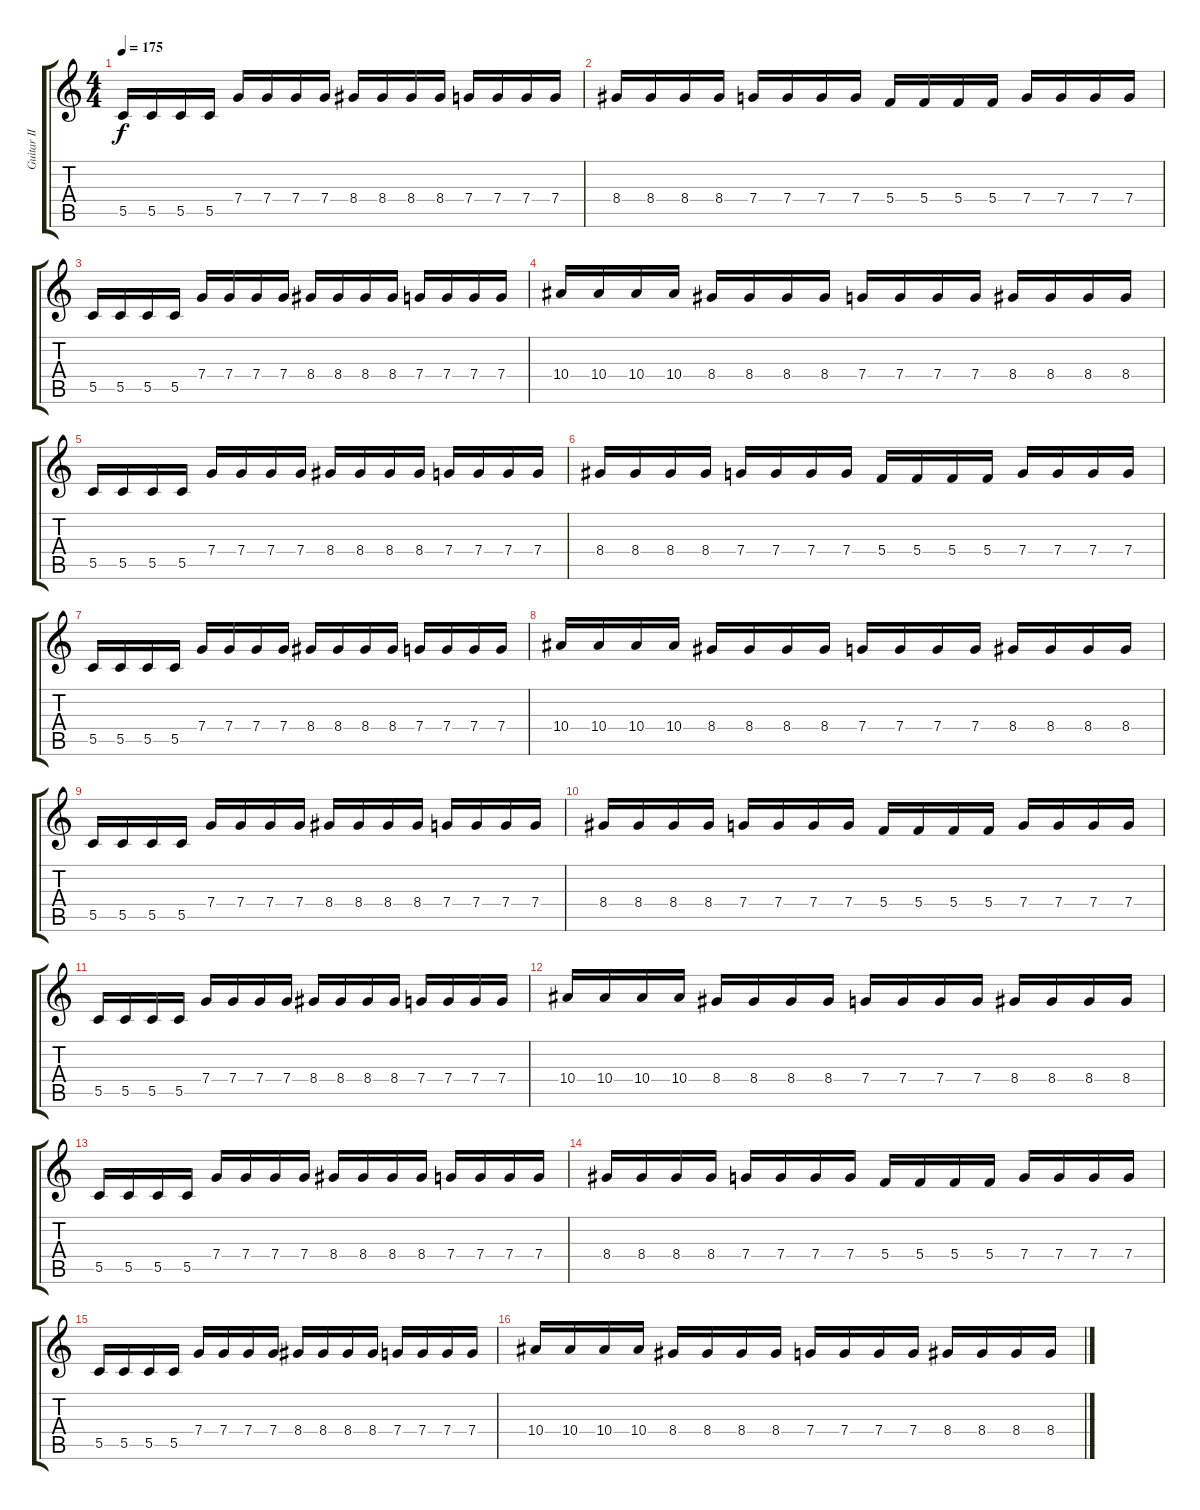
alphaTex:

\track ("Guitar II" "Guitar II") {instrument overdrivenguitar}
\staff {score tabs}
\tuning (D4 A3 F3 C3 G2 C2) {hide}
\ts (4 4)
\tempo 175
\clef g2
\ks c
5.5.16{dy f instrument overdrivenguitar} 5.5.16 5.5.16 5.5.16 7.4.16 7.4.16 7.4.16 7.4.16 8.4.16 8.4.16 8.4.16 8.4.16 7.4.16 7.4.16 7.4.16 7.4.16 |
8.4.16 8.4.16 8.4.16 8.4.16 7.4.16 7.4.16 7.4.16 7.4.16 5.4.16 5.4.16 5.4.16 5.4.16 7.4.16 7.4.16 7.4.16 7.4.16 |
5.5.16 5.5.16 5.5.16 5.5.16 7.4.16 7.4.16 7.4.16 7.4.16 8.4.16 8.4.16 8.4.16 8.4.16 7.4.16 7.4.16 7.4.16 7.4.16 |
10.4.16 10.4.16 10.4.16 10.4.16 8.4.16 8.4.16 8.4.16 8.4.16 7.4.16 7.4.16 7.4.16 7.4.16 8.4.16 8.4.16 8.4.16 8.4.16 |
5.5.16 5.5.16 5.5.16 5.5.16 7.4.16 7.4.16 7.4.16 7.4.16 8.4.16 8.4.16 8.4.16 8.4.16 7.4.16 7.4.16 7.4.16 7.4.16 |
8.4.16 8.4.16 8.4.16 8.4.16 7.4.16 7.4.16 7.4.16 7.4.16 5.4.16 5.4.16 5.4.16 5.4.16 7.4.16 7.4.16 7.4.16 7.4.16 |
5.5.16 5.5.16 5.5.16 5.5.16 7.4.16 7.4.16 7.4.16 7.4.16 8.4.16 8.4.16 8.4.16 8.4.16 7.4.16 7.4.16 7.4.16 7.4.16 |
10.4.16 10.4.16 10.4.16 10.4.16 8.4.16 8.4.16 8.4.16 8.4.16 7.4.16 7.4.16 7.4.16 7.4.16 8.4.16 8.4.16 8.4.16 8.4.16 |
5.5.16 5.5.16 5.5.16 5.5.16 7.4.16 7.4.16 7.4.16 7.4.16 8.4.16 8.4.16 8.4.16 8.4.16 7.4.16 7.4.16 7.4.16 7.4.16 |
8.4.16 8.4.16 8.4.16 8.4.16 7.4.16 7.4.16 7.4.16 7.4.16 5.4.16 5.4.16 5.4.16 5.4.16 7.4.16 7.4.16 7.4.16 7.4.16 |
5.5.16 5.5.16 5.5.16 5.5.16 7.4.16 7.4.16 7.4.16 7.4.16 8.4.16 8.4.16 8.4.16 8.4.16 7.4.16 7.4.16 7.4.16 7.4.16 |
10.4.16 10.4.16 10.4.16 10.4.16 8.4.16 8.4.16 8.4.16 8.4.16 7.4.16 7.4.16 7.4.16 7.4.16 8.4.16 8.4.16 8.4.16 8.4.16 |
5.5.16 5.5.16 5.5.16 5.5.16 7.4.16 7.4.16 7.4.16 7.4.16 8.4.16 8.4.16 8.4.16 8.4.16 7.4.16 7.4.16 7.4.16 7.4.16 |
8.4.16 8.4.16 8.4.16 8.4.16 7.4.16 7.4.16 7.4.16 7.4.16 5.4.16 5.4.16 5.4.16 5.4.16 7.4.16 7.4.16 7.4.16 7.4.16 |
5.5.16 5.5.16 5.5.16 5.5.16 7.4.16 7.4.16 7.4.16 7.4.16 8.4.16 8.4.16 8.4.16 8.4.16 7.4.16 7.4.16 7.4.16 7.4.16 |
10.4.16 10.4.16 10.4.16 10.4.16 8.4.16 8.4.16 8.4.16 8.4.16 7.4.16 7.4.16 7.4.16 7.4.16 8.4.16 8.4.16 8.4.16 8.4.16
